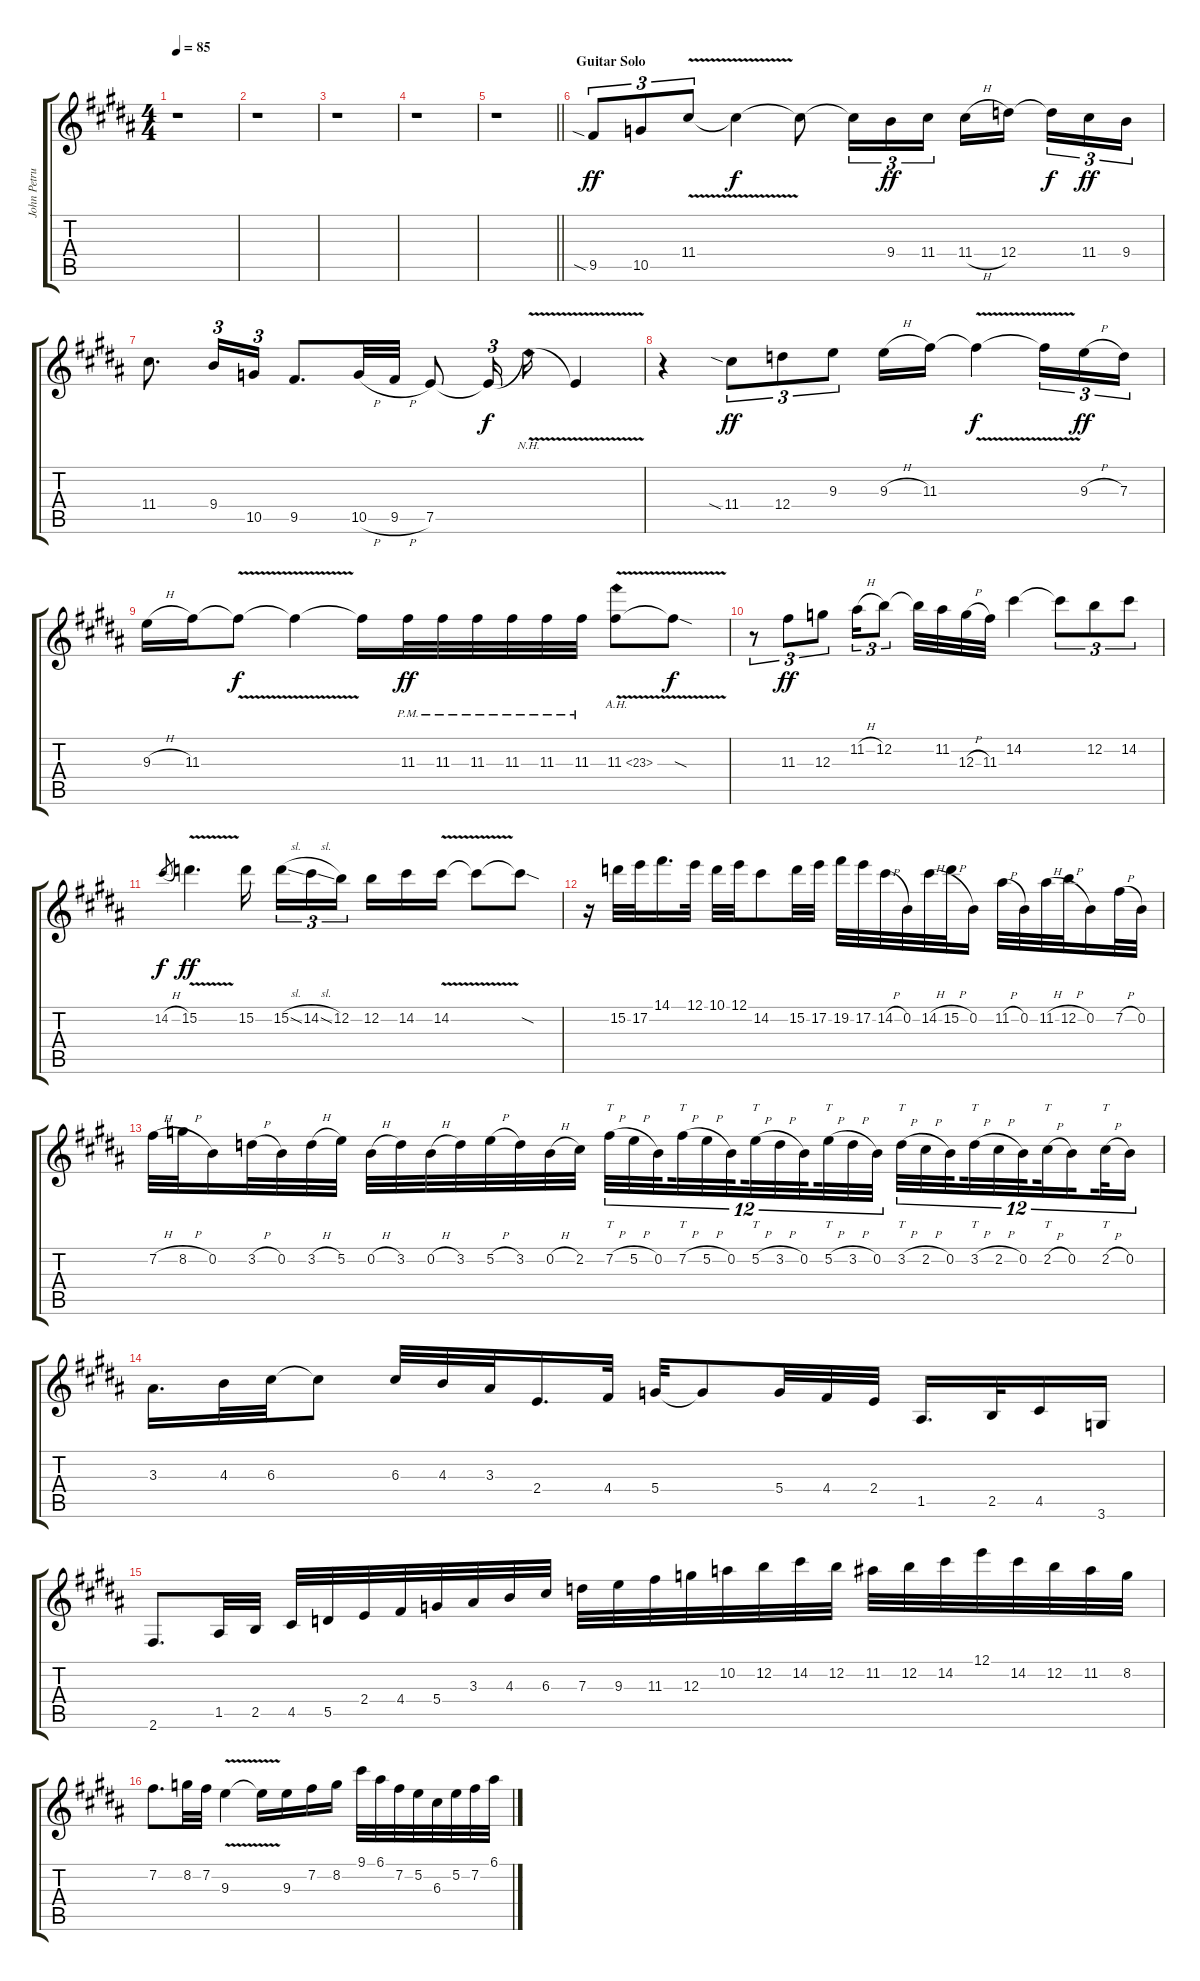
\track ("John Petrucci" "John Petru") {instrument distortionguitar}
\staff {score tabs}
\tuning (E4 B3 G3 D3 A2 E2) {hide}
\ts (4 4)
\tempo 85
\clef g2
\ks b
r.1{dy f} |
r.1 |
r.1 |
r.1 |
\barLineRight lightlight
r.1 |
\section ("" "Guitar Solo")
9.5{sia}.8{tu (3 2) dy ff volume 16 balance 8} 10.5.8{tu (3 2)} 11.4{v}.8{tu (3 2)} 11.4{t}.4{dy f} 11.4{t}.8 11.4{t}.16{tu (3 2)} 9.4.16{tu (3 2) dy ff} 11.4.16{tu (3 2)} 11.4{h}.16 12.4.16{beam splitsecondary} 12.4{t}.16{tu (3 2) dy f} 11.4.16{tu (3 2) dy ff} 9.4.16{tu (3 2)} |
11.4.8{d} 9.4.16{tu (3 2)} 10.5.16{tu (3 2)} 9.5.8{d} 10.5{h}.32 9.5{h}.32 7.5.8 7.5{t}.16{tu (3 2) dy f} 7.5{nh v t}.16 7.5{t}.4 |
r.4 11.4{sia}.8{tu (3 2) dy ff} 12.4.8{tu (3 2)} 9.3.8{tu (3 2)} 9.3{h}.16 11.3.16 11.3{v t}.4{dy f} 11.3{t}.16{tu (3 2)} 9.3{h}.16{tu (3 2) dy ff} 7.3.16{tu (3 2)} |
9.3{h}.16 11.3.16 11.3{v t}.8{dy f} 11.3{t}.4 11.3{t}.16 11.3{pm}.32{dy ff} 11.3{pm}.32 11.3{pm}.32 11.3{pm}.32 11.3{pm}.32 11.3{pm}.32 11.3{ah 12 v}.8 11.3{sod t}.8{dy f} |
r.8{tu (3 2)} 11.3.8{tu (3 2) dy ff} 12.3.8{tu (3 2)} 11.2{h}.16{tu (3 2)} 12.2.8{tu (3 2)} 12.2{t}.32 11.2.32 12.3{h}.32 11.3.32 14.2.4 14.2{t}.8{tu (3 2)} 12.2.8{tu (3 2)} 14.2.8{tu (3 2)} |
14.2{h}.8{gr dy f} 15.2{v}.4{d dy ff} 15.2.16{beam splitsecondary} 15.2{sl}.16{tu (3 2)} 14.2{sl}.16{tu (3 2)} 12.2.16{tu (3 2) beam splitsecondary} 12.2.16 14.2.16 14.2{v}.16 14.2{t}.8 14.2{sod t}.8 |
r.16 15.2.32 17.2.32 14.1.16{d} 12.1.32 10.1.32 12.1.32 14.2.8 15.2.32 17.2.32 19.2.32 17.2.32 14.2{h}.32 0.2.32 14.2{h}.32 15.2{h}.32 0.2.16 11.2{h}.32 0.2.32 11.2{h}.32 12.2{h}.32 0.2.16 7.2{h}.32 0.2.32 |
7.2{h}.32 8.2{h}.32 0.2.16 3.2{h}.32 0.2.32 3.2{h}.32 5.2.32 0.2{h}.32 3.2.32 0.2{h}.32 3.2.32 5.2{h}.32 3.2.32 0.2{h}.32 2.2.32 7.2{h}.32{tt tu (12 8)} 5.2{h}.32{tu (12 8)} 0.2.32{tu (12 8) beam splitsecondary} 7.2{h}.32{tt tu (12 8)} 5.2{h}.32{tu (12 8)} 0.2.32{tu (12 8) beam splitsecondary} 5.2{h}.32{tt tu (12 8)} 3.2{h}.32{tu (12 8)} 0.2.32{tu (12 8) beam splitsecondary} 5.2{h}.32{tt tu (12 8)} 3.2{h}.32{tu (12 8)} 0.2.32{tu (12 8)} 3.2{h}.32{tt tu (12 8)} 2.2{h}.32{tu (12 8)} 0.2.32{tu (12 8) beam splitsecondary} 3.2{h}.32{tt tu (12 8)} 2.2{h}.32{tu (12 8)} 0.2.32{tu (12 8) beam splitsecondary} 2.2{h}.32{tt tu (12 8)} 0.2.16{tu (12 8) beam splitsecondary} 2.2{h}.32{tt tu (12 8)} 0.2.16{tu (12 8)} |
3.3.16{d} 4.3.32 6.3.32 6.3{t}.8 6.3.32 4.3.32 3.3.32 2.4.16{d} 4.4.32 5.4.32 5.4{t}.8 5.4.32 4.4.32 2.4.32 1.5.16{d} 2.5.32 4.5.16 3.6.16 |
2.6.8{d} 1.5.32 2.5.32 4.5.32 5.5.32 2.4.32 4.4.32 5.4.32 3.3.32 4.3.32 6.3.32 7.3.32 9.3.32 11.3.32 12.3.32 10.2.32 12.2.32 14.2.32 12.2.32 11.2.32 12.2.32 14.2.32 12.1.32 14.2.32 12.2.32 11.2.32 8.2.32 |
7.2.8{d} 8.2.32 7.2.32 9.3{v}.4 9.3{t}.16 9.3.16 7.2.16 8.2.16 9.1.32 6.1.32 7.2.32 5.2.32 6.3.32 5.2.32 7.2.32 6.1.32
